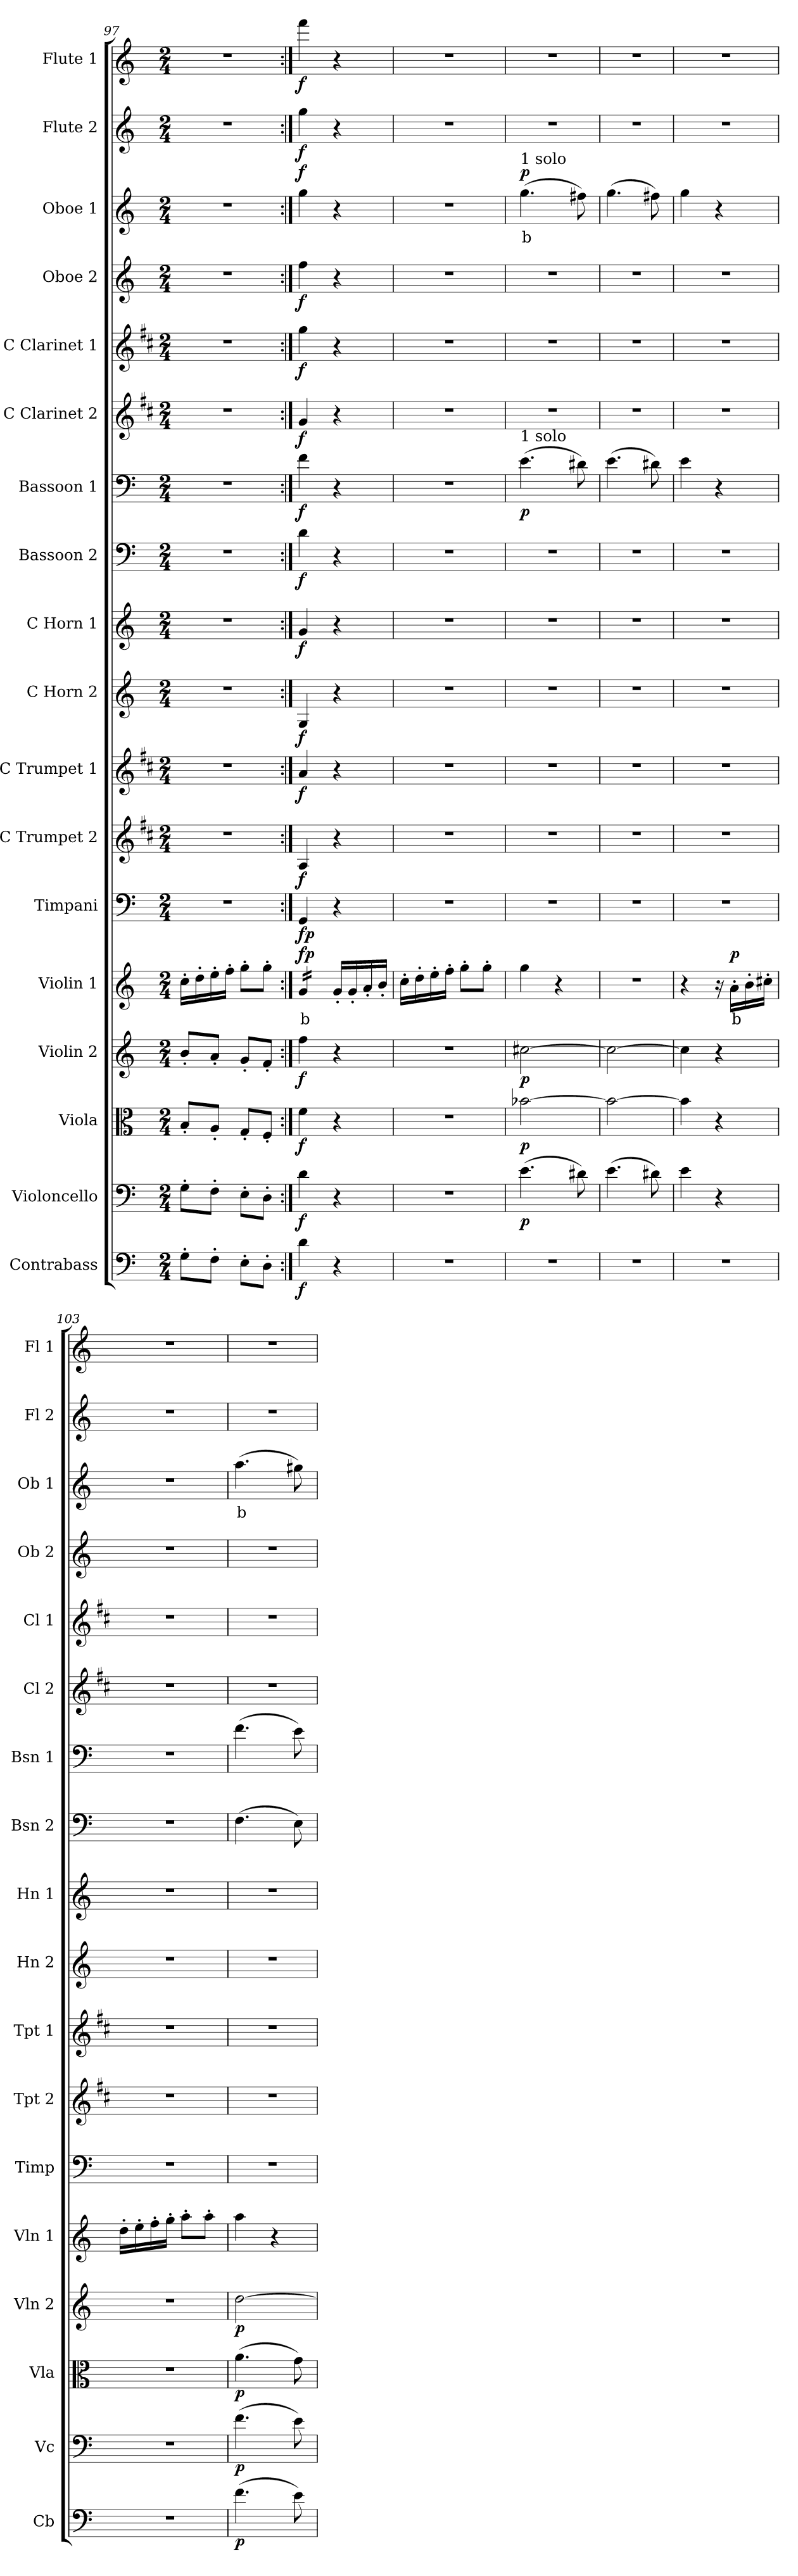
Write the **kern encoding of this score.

**kern	**dynam	**kern	**dynam	**kern	**dynam	**kern	**dynam	**kern	**text	**dynam	**kern	**dynam	**kern	**dynam	**kern	**dynam	**kern	**dynam	**kern	**dynam	**kern	**dynam	**kern	**dynam	**kern	**dynam	**kern	**dynam	**kern	**dynam	**kern	**text	**dynam	**kern	**dynam	**kern	**dynam
*part18	*part18	*part17	*part17	*part16	*part16	*part15	*part15	*part14	*part14	*part14	*part13	*part13	*part12	*part12	*part11	*part11	*part10	*part10	*part9	*part9	*part8	*part8	*part7	*part7	*part6	*part6	*part5	*part5	*part4	*part4	*part3	*part3	*part3	*part2	*part2	*part1	*part1
*staff18	*staff18	*staff17	*staff17	*staff16	*staff16	*staff15	*staff15	*staff14	*staff14	*staff14	*staff13	*staff13	*staff12	*staff12	*staff11	*staff11	*staff10	*staff10	*staff9	*staff9	*staff8	*staff8	*staff7	*staff7	*staff6	*staff6	*staff5	*staff5	*staff4	*staff4	*staff3	*staff3	*staff3	*staff2	*staff2	*staff1	*staff1
*I"Contrabass	*	*I"Violoncello	*	*I"Viola	*	*I"Violin 2	*	*I"Violin 1	*	*	*I"Timpani	*	*I"C Trumpet 2	*	*I"C Trumpet 1	*	*I"C Horn 2	*	*I"C Horn 1	*	*I"Bassoon 2	*	*I"Bassoon 1	*	*I"C Clarinet 2	*	*I"C Clarinet 1	*	*I"Oboe 2	*	*I"Oboe 1	*	*	*I"Flute 2	*	*I"Flute 1	*
*I'Cb	*	*I'Vc	*	*I'Vla	*	*I'Vln 2	*	*I'Vln 1	*	*	*I'Timp	*	*I'Tpt 2	*	*I'Tpt 1	*	*I'Hn 2	*	*I'Hn 1	*	*I'Bsn 2	*	*I'Bsn 1	*	*I'Cl 2	*	*I'Cl 1	*	*I'Ob 2	*	*I'Ob 1	*	*	*I'Fl 2	*	*I'Fl 1	*
*clefF4	*	*clefF4	*	*clefC3	*	*clefG2	*	*clefG2	*	*	*clefF4	*	*clefG2	*	*clefG2	*	*clefG2	*	*clefG2	*	*clefF4	*	*clefF4	*	*clefG2	*	*clefG2	*	*clefG2	*	*clefG2	*	*	*clefG2	*	*clefG2	*
*ITrd7c12	*	*	*	*	*	*	*	*	*	*	*	*	*ITrd1c2	*	*ITrd1c2	*	*ITrd7c12	*	*ITrd7c12	*	*	*	*	*	*ITrd1c2	*	*ITrd1c2	*	*	*	*	*	*	*	*	*	*
*k[]	*	*k[]	*	*k[]	*	*k[]	*	*k[]	*	*	*k[]	*	*k[]	*	*k[]	*	*k[]	*	*k[]	*	*k[]	*	*k[]	*	*k[]	*	*k[]	*	*k[]	*	*k[]	*	*	*k[]	*	*k[]	*
*M2/4	*	*M2/4	*	*M2/4	*	*M2/4	*	*M2/4	*	*	*M2/4	*	*M2/4	*	*M2/4	*	*M2/4	*	*M2/4	*	*M2/4	*	*M2/4	*	*M2/4	*	*M2/4	*	*M2/4	*	*M2/4	*	*	*M2/4	*	*M2/4	*
=97	=97	=97	=97	=97	=97	=97	=97	=97	=97	=97	=97	=97	=97	=97	=97	=97	=97	=97	=97	=97	=97	=97	=97	=97	=97	=97	=97	=97	=97	=97	=97	=97	=97	=97	=97	=97	=97
8GG'\L	.	8G'\L	.	8B'/L	.	8b'/L	.	16cc'\LL	.	.	2r	.	2r	.	2r	.	2r	.	2r	.	2r	.	2r	.	2r	.	2r	.	2r	.	2r	.	.	2r	.	2r	.
.	.	.	.	.	.	.	.	16dd'\	.	.	.	.	.	.	.	.	.	.	.	.	.	.	.	.	.	.	.	.	.	.	.	.	.	.	.	.	.
8FF'\J	.	8F'\J	.	8A'/J	.	8a'/J	.	16ee'\	.	.	.	.	.	.	.	.	.	.	.	.	.	.	.	.	.	.	.	.	.	.	.	.	.	.	.	.	.
.	.	.	.	.	.	.	.	16ff'\JJ	.	.	.	.	.	.	.	.	.	.	.	.	.	.	.	.	.	.	.	.	.	.	.	.	.	.	.	.	.
8EE'\L	.	8E'\L	.	8G'/L	.	8g'/L	.	8gg'\L	.	.	.	.	.	.	.	.	.	.	.	.	.	.	.	.	.	.	.	.	.	.	.	.	.	.	.	.	.
8DD'\J	.	8D'\J	.	8F'/J	.	8f'/J	.	8gg'\J	.	.	.	.	.	.	.	.	.	.	.	.	.	.	.	.	.	.	.	.	.	.	.	.	.	.	.	.	.
=98:|!	=98:|!	=98:|!	=98:|!	=98:|!	=98:|!	=98:|!	=98:|!	=98:|!	=98:|!	=98:|!	=98:|!	=98:|!	=98:|!	=98:|!	=98:|!	=98:|!	=98:|!	=98:|!	=98:|!	=98:|!	=98:|!	=98:|!	=98:|!	=98:|!	=98:|!	=98:|!	=98:|!	=98:|!	=98:|!	=98:|!	=98:|!	=98:|!	=98:|!	=98:|!	=98:|!	=98:|!	=98:|!
!	!LO:DY:b	!	!LO:DY:b	!	!LO:DY:b	!	!LO:DY:b	!	!LO:LY:b:color=#FF0000	!LO:DY:b	!	!LO:DY:b	!	!LO:DY:b	!	!LO:DY:b	!	!LO:DY:b	!	!LO:DY:b	!	!LO:DY:b	!	!LO:DY:b	!	!LO:DY:b	!	!LO:DY:b	!	!LO:DY:b	!	!	!LO:DY:b	!	!LO:DY:b	!	!LO:DY:b
*	*	*	*	*	*	*	*	*tremolo	*	*	*	*	*	*	*	*	*	*	*	*	*	*	*	*	*	*	*	*	*	*	*	*	*	*	*	*	*
4D\	f	4d\	f	4f\	f	4ff\	f	16g/LL	b	fp	4GG/	fp	4G/	f	4g/	f	4GG/	f	4G/	f	4d\	f	4f\	f	4f/	f	4ff\	f	4ff\	f	4gg\	.	f	4gg\	f	4fff\	f
.	.	.	.	.	.	.	.	16g/	.	.	.	.	.	.	.	.	.	.	.	.	.	.	.	.	.	.	.	.	.	.	.	.	.	.	.	.	.
.	.	.	.	.	.	.	.	16g/	.	.	.	.	.	.	.	.	.	.	.	.	.	.	.	.	.	.	.	.	.	.	.	.	.	.	.	.	.
.	.	.	.	.	.	.	.	16g/JJ	.	.	.	.	.	.	.	.	.	.	.	.	.	.	.	.	.	.	.	.	.	.	.	.	.	.	.	.	.
*	*	*	*	*	*	*	*	*Xtremolo	*	*	*	*	*	*	*	*	*	*	*	*	*	*	*	*	*	*	*	*	*	*	*	*	*	*	*	*	*
4r	.	4r	.	4r	.	4r	.	16g'/LL	.	.	4r	.	4r	.	4r	.	4r	.	4r	.	4r	.	4r	.	4r	.	4r	.	4r	.	4r	.	.	4r	.	4r	.
.	.	.	.	.	.	.	.	16g'/	.	.	.	.	.	.	.	.	.	.	.	.	.	.	.	.	.	.	.	.	.	.	.	.	.	.	.	.	.
.	.	.	.	.	.	.	.	16a'/	.	.	.	.	.	.	.	.	.	.	.	.	.	.	.	.	.	.	.	.	.	.	.	.	.	.	.	.	.
.	.	.	.	.	.	.	.	16b'/JJ	.	.	.	.	.	.	.	.	.	.	.	.	.	.	.	.	.	.	.	.	.	.	.	.	.	.	.	.	.
=99	=99	=99	=99	=99	=99	=99	=99	=99	=99	=99	=99	=99	=99	=99	=99	=99	=99	=99	=99	=99	=99	=99	=99	=99	=99	=99	=99	=99	=99	=99	=99	=99	=99	=99	=99	=99	=99
2r	.	2r	.	2r	.	2r	.	16cc'\LL	.	.	2r	.	2r	.	2r	.	2r	.	2r	.	2r	.	2r	.	2r	.	2r	.	2r	.	2r	.	.	2r	.	2r	.
.	.	.	.	.	.	.	.	16dd'\	.	.	.	.	.	.	.	.	.	.	.	.	.	.	.	.	.	.	.	.	.	.	.	.	.	.	.	.	.
.	.	.	.	.	.	.	.	16ee'\	.	.	.	.	.	.	.	.	.	.	.	.	.	.	.	.	.	.	.	.	.	.	.	.	.	.	.	.	.
.	.	.	.	.	.	.	.	16ff'\JJ	.	.	.	.	.	.	.	.	.	.	.	.	.	.	.	.	.	.	.	.	.	.	.	.	.	.	.	.	.
.	.	.	.	.	.	.	.	8gg'\L	.	.	.	.	.	.	.	.	.	.	.	.	.	.	.	.	.	.	.	.	.	.	.	.	.	.	.	.	.
.	.	.	.	.	.	.	.	8gg'\J	.	.	.	.	.	.	.	.	.	.	.	.	.	.	.	.	.	.	.	.	.	.	.	.	.	.	.	.	.
=100	=100	=100	=100	=100	=100	=100	=100	=100	=100	=100	=100	=100	=100	=100	=100	=100	=100	=100	=100	=100	=100	=100	=100	=100	=100	=100	=100	=100	=100	=100	=100	=100	=100	=100	=100	=100	=100
!	!	!	!	!	!	!	!	!	!	!	!	!	!	!	!	!	!	!	!	!	!	!	!	!	!	!	!	!	!	!	!LO:TX:a:t=1 solo	!	!	!	!	!	!
!	!	!	!	!	!	!	!	!	!	!	!	!	!	!	!	!	!	!	!	!	!	!	!LO:TX:a:t=1 solo	!	!	!	!	!	!	!	!	!	!	!	!	!	!
!	!	!	!LO:DY:b	!	!LO:DY:b	!	!LO:DY:b	!	!	!	!	!	!	!	!	!	!	!	!	!	!	!	!	!LO:DY:b	!	!	!	!	!	!	!	!LO:LY:b:color=#FF0000	!LO:DY:b	!	!	!	!
2r	.	(4.e\	p	[2b-X\	p	[2cc#X\	p	4gg\	.	.	2r	.	2r	.	2r	.	2r	.	2r	.	2r	.	(4.e\	p	2r	.	2r	.	2r	.	(4.gg\	b	p	2r	.	2r	.
.	.	.	.	.	.	.	.	4r	.	.	.	.	.	.	.	.	.	.	.	.	.	.	.	.	.	.	.	.	.	.	.	.	.	.	.	.	.
.	.	8d#X\)	.	.	.	.	.	.	.	.	.	.	.	.	.	.	.	.	.	.	.	.	8d#X\)	.	.	.	.	.	.	.	8ff#X\)	.	.	.	.	.	.
=101	=101	=101	=101	=101	=101	=101	=101	=101	=101	=101	=101	=101	=101	=101	=101	=101	=101	=101	=101	=101	=101	=101	=101	=101	=101	=101	=101	=101	=101	=101	=101	=101	=101	=101	=101	=101	=101
2r	.	(4.e\	.	2b-\_	.	2cc#\_	.	2r	.	.	2r	.	2r	.	2r	.	2r	.	2r	.	2r	.	(4.e\	.	2r	.	2r	.	2r	.	(4.gg\	.	.	2r	.	2r	.
.	.	8d#X\)	.	.	.	.	.	.	.	.	.	.	.	.	.	.	.	.	.	.	.	.	8d#X\)	.	.	.	.	.	.	.	8ff#X\)	.	.	.	.	.	.
=102	=102	=102	=102	=102	=102	=102	=102	=102	=102	=102	=102	=102	=102	=102	=102	=102	=102	=102	=102	=102	=102	=102	=102	=102	=102	=102	=102	=102	=102	=102	=102	=102	=102	=102	=102	=102	=102
2r	.	4e\	.	4b-\]	.	4cc#\]	.	4r	.	.	2r	.	2r	.	2r	.	2r	.	2r	.	2r	.	4e\	.	2r	.	2r	.	2r	.	4gg\	.	.	2r	.	2r	.
.	.	4r	.	4r	.	4r	.	16r	.	.	.	.	.	.	.	.	.	.	.	.	.	.	4r	.	.	.	.	.	.	.	4r	.	.	.	.	.	.
!	!	!	!	!	!	!	!	!	!LO:LY:b:color=#FF0000	!LO:DY:b	!	!	!	!	!	!	!	!	!	!	!	!	!	!	!	!	!	!	!	!	!	!	!	!	!	!	!
.	.	.	.	.	.	.	.	16a'\LL	b	p	.	.	.	.	.	.	.	.	.	.	.	.	.	.	.	.	.	.	.	.	.	.	.	.	.	.	.
.	.	.	.	.	.	.	.	16b'\	.	.	.	.	.	.	.	.	.	.	.	.	.	.	.	.	.	.	.	.	.	.	.	.	.	.	.	.	.
.	.	.	.	.	.	.	.	16cc#X'\JJ	.	.	.	.	.	.	.	.	.	.	.	.	.	.	.	.	.	.	.	.	.	.	.	.	.	.	.	.	.
!!LO:PB:g=z
=103	=103	=103	=103	=103	=103	=103	=103	=103	=103	=103	=103	=103	=103	=103	=103	=103	=103	=103	=103	=103	=103	=103	=103	=103	=103	=103	=103	=103	=103	=103	=103	=103	=103	=103	=103	=103	=103
2r	.	2r	.	2r	.	2r	.	16dd'\LL	.	.	2r	.	2r	.	2r	.	2r	.	2r	.	2r	.	2r	.	2r	.	2r	.	2r	.	2r	.	.	2r	.	2r	.
.	.	.	.	.	.	.	.	16ee'\	.	.	.	.	.	.	.	.	.	.	.	.	.	.	.	.	.	.	.	.	.	.	.	.	.	.	.	.	.
.	.	.	.	.	.	.	.	16ff'\	.	.	.	.	.	.	.	.	.	.	.	.	.	.	.	.	.	.	.	.	.	.	.	.	.	.	.	.	.
.	.	.	.	.	.	.	.	16gg'\JJ	.	.	.	.	.	.	.	.	.	.	.	.	.	.	.	.	.	.	.	.	.	.	.	.	.	.	.	.	.
.	.	.	.	.	.	.	.	8aa'\L	.	.	.	.	.	.	.	.	.	.	.	.	.	.	.	.	.	.	.	.	.	.	.	.	.	.	.	.	.
.	.	.	.	.	.	.	.	8aa'\J	.	.	.	.	.	.	.	.	.	.	.	.	.	.	.	.	.	.	.	.	.	.	.	.	.	.	.	.	.
=104	=104	=104	=104	=104	=104	=104	=104	=104	=104	=104	=104	=104	=104	=104	=104	=104	=104	=104	=104	=104	=104	=104	=104	=104	=104	=104	=104	=104	=104	=104	=104	=104	=104	=104	=104	=104	=104
!	!LO:DY:b	!	!LO:DY:b	!	!LO:DY:b	!	!LO:DY:b	!	!	!	!	!	!	!	!	!	!	!	!	!	!	!	!	!	!	!	!	!	!	!	!	!LO:LY:b:color=#FF0000	!	!	!	!	!
(4.F\	p	(4.f\	p	(4.a\	p	[2dd\	p	4aa\	.	.	2r	.	2r	.	2r	.	2r	.	2r	.	(4.F\	.	(4.f\	.	2r	.	2r	.	2r	.	(4.aa\	b	.	2r	.	2r	.
.	.	.	.	.	.	.	.	4r	.	.	.	.	.	.	.	.	.	.	.	.	.	.	.	.	.	.	.	.	.	.	.	.	.	.	.	.	.
8E\)	.	8e\)	.	8g\)	.	.	.	.	.	.	.	.	.	.	.	.	.	.	.	.	8E\)	.	8e\)	.	.	.	.	.	.	.	8gg#X\)	.	.	.	.	.	.
=	=	=	=	=	=	=	=	=	=	=	=	=	=	=	=	=	=	=	=	=	=	=	=	=	=	=	=	=	=	=	=	=	=	=	=	=	=
*-	*-	*-	*-	*-	*-	*-	*-	*-	*-	*-	*-	*-	*-	*-	*-	*-	*-	*-	*-	*-	*-	*-	*-	*-	*-	*-	*-	*-	*-	*-	*-	*-	*-	*-	*-	*-	*-
